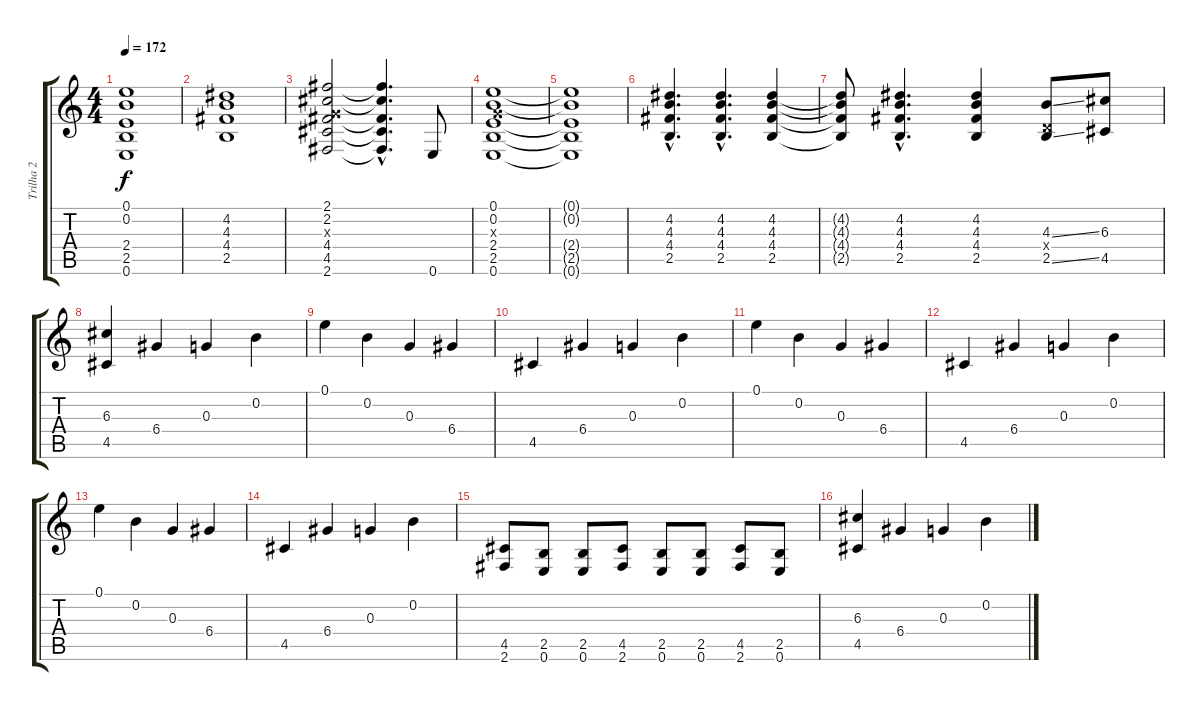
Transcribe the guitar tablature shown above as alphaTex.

\track ("Trilha 2" "Trilha 2") {instrument distortionguitar}
\staff {score tabs}
\tuning (E4 B3 G3 D3 A2 E2) {hide}
\ts (4 4)
\tempo 172
\clef g2
\ks c
(0.1{t} 0.2{t} 2.4{t} 2.5{t} 0.6{t}).1{dy f} |
(4.2 4.3 4.4 2.5).1 |
(2.1 2.2 0.3{x} 4.4 4.5 2.6).2 (2.1{hac t} 2.2{hac t} 4.4{hac t} 4.5{hac t} 2.6{hac t}).4{d} 0.6.8 |
(0.1 0.2 0.3{x} 2.4 2.5 0.6).1 |
(0.1{t} 0.2{t} 2.4{t} 2.5{t} 0.6{t}).1 |
(4.2{hac} 4.3{hac} 4.4{hac} 2.5{hac}).4{d} (4.2{hac} 4.3{hac} 4.4{hac} 2.5{hac}).4{d} (4.2 4.3 4.4 2.5).4 |
(4.2{t} 4.3{t} 4.4{t} 2.5{t}).8 (4.2{hac} 4.3{hac} 4.4{hac} 2.5{hac}).4{d} (4.2 4.3 4.4 2.5).4 (4.3{ss} 0.4{x} 2.5{ss}).8 (6.3 4.5).8 |
(6.3 4.5).4 6.4.4 0.3.4 0.2.4 |
0.1.4 0.2.4 0.3.4 6.4.4 |
4.5.4 6.4.4 0.3.4 0.2.4 |
0.1.4 0.2.4 0.3.4 6.4.4 |
4.5.4 6.4.4 0.3.4 0.2.4 |
0.1.4 0.2.4 0.3.4 6.4.4 |
4.5.4 6.4.4 0.3.4 0.2.4 |
(4.5 2.6).8 (2.5 0.6).8 (2.5 0.6).8 (4.5 2.6).8 (2.5 0.6).8 (2.5 0.6).8 (4.5 2.6).8 (2.5 0.6).8 |
(6.3 4.5).4 6.4.4 0.3.4 0.2.4
